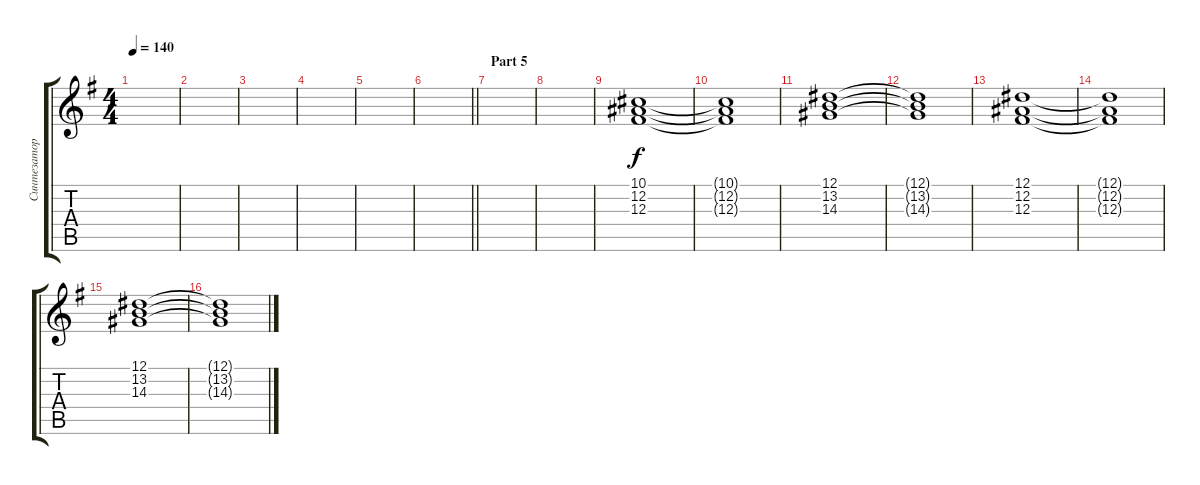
\track ("Синтезатор" "Синтезатор") {instrument fx7echoes}
\staff {score tabs}
\tuning (Eb4 Bb3 Gb3 Db3 Ab2 Eb2) {hide}
\ts (4 4)
\tempo 140
\clef g2
\ks eminor
|
|
|
|
|
\barLineRight lightlight
|
\section ("" "Part 5")
|
|
(10.1 12.2 12.3).1 |
(10.1{t} 12.2{t} 12.3{t}).1 |
(12.1 13.2 14.3).1 |
(12.1{t} 13.2{t} 14.3{t}).1 |
(12.1 12.2 12.3).1 |
(12.1{t} 12.2{t} 12.3{t}).1 |
(12.1 13.2 14.3).1 |
(12.1{t} 13.2{t} 14.3{t}).1
